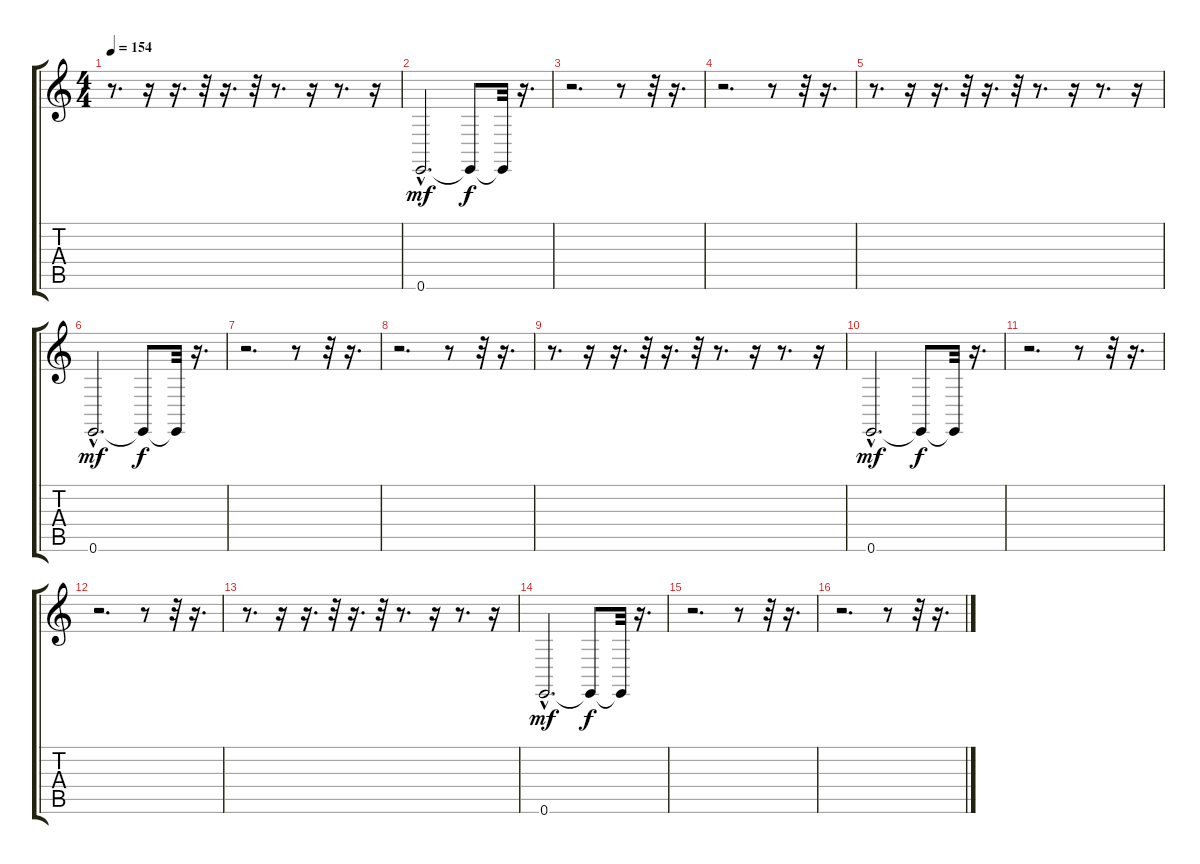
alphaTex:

\track "" {instrument cello}
\staff {score tabs}
\tuning (E4 B3 G3 D3 A2 E2) {hide}
\ts (4 4)
\tempo 154
\clef g2
\ks c
r.8{d dy f} r.16 r.16{d} r.32 r.16{d} r.32 r.8{d} r.16 r.8{d} r.16 |
0.6{hac}.2{d dy mf} 0.6{t}.8{dy f} 0.6{t}.32 r.16{d} |
r.2{d} r.8 r.32 r.16{d} |
r.2{d} r.8 r.32 r.16{d} |
r.8{d} r.16 r.16{d} r.32 r.16{d} r.32 r.8{d} r.16 r.8{d} r.16 |
0.6{hac}.2{d dy mf} 0.6{t}.8{dy f} 0.6{t}.32 r.16{d} |
r.2{d} r.8 r.32 r.16{d} |
r.2{d} r.8 r.32 r.16{d} |
r.8{d} r.16 r.16{d} r.32 r.16{d} r.32 r.8{d} r.16 r.8{d} r.16 |
0.6{hac}.2{d dy mf} 0.6{t}.8{dy f} 0.6{t}.32 r.16{d} |
r.2{d} r.8 r.32 r.16{d} |
r.2{d} r.8 r.32 r.16{d} |
r.8{d} r.16 r.16{d} r.32 r.16{d} r.32 r.8{d} r.16 r.8{d} r.16 |
0.6{hac}.2{d dy mf} 0.6{t}.8{dy f} 0.6{t}.32 r.16{d} |
r.2{d} r.8 r.32 r.16{d} |
r.2{d} r.8 r.32 r.16{d}
